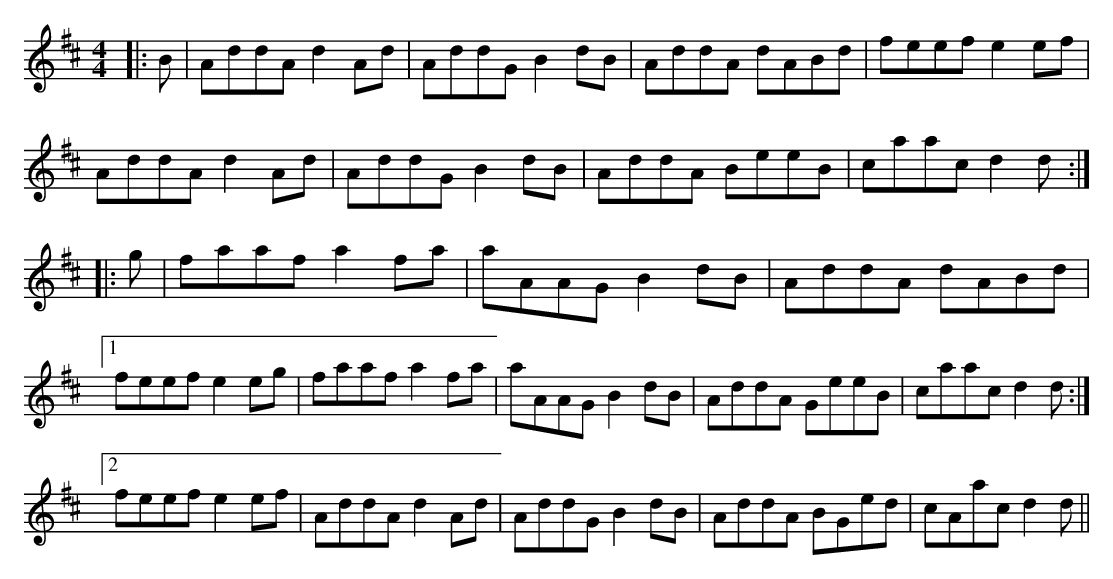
X:1
M:4/4
K:D
|:B|AddA d2 Ad|AddG B2dB|AddA dABd|feef e2 ef|
AddA d2 Ad|AddG B2dB|AddA BeeB|caac d2 d:|
|:g|faaf a2fa|aAAG B2 dB|AddA dABd|
[1feef e2 eg|faaf a2fa|aAAG B2 dB|AddA GeeB|caac d2 d:|
[2feef e2 ef|AddA d2 Ad|AddG B2dB|AddA BGed|cAac d2 d||
